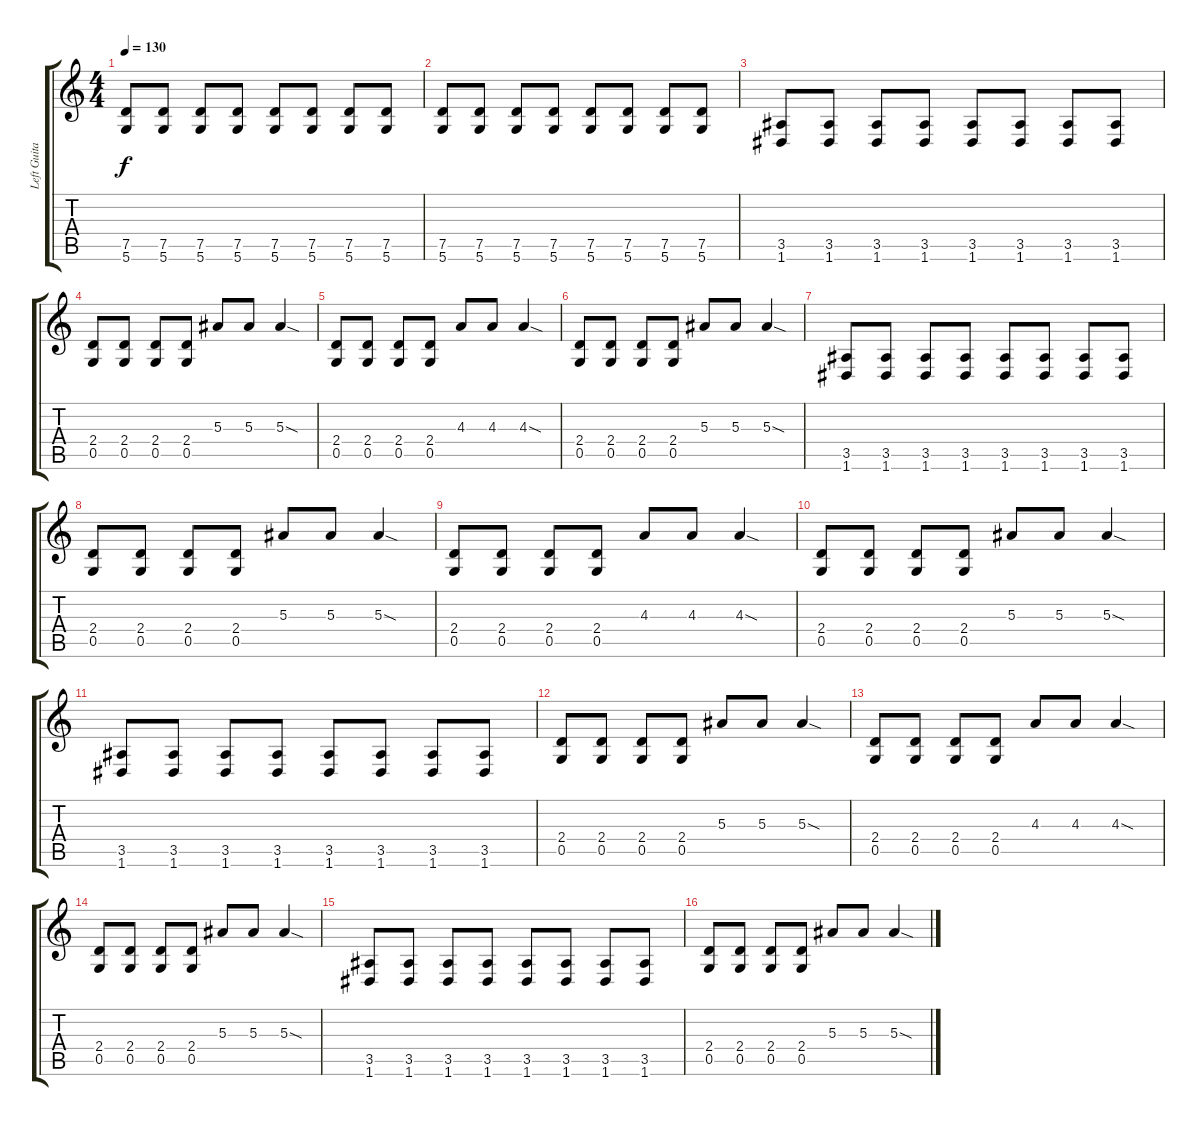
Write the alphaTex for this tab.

\track ("Left Guitar" "Left Guita") {instrument distortionguitar}
\staff {score tabs}
\tuning (D4 A3 F3 C3 G2 D2) {hide}
\ts (4 4)
\tempo 130
\clef g2
\ks c
(7.5 5.6).8{dy f} (7.5 5.6).8 (7.5 5.6).8 (7.5 5.6).8 (7.5 5.6).8 (7.5 5.6).8 (7.5 5.6).8 (7.5 5.6).8 |
(7.5 5.6).8 (7.5 5.6).8 (7.5 5.6).8 (7.5 5.6).8 (7.5 5.6).8 (7.5 5.6).8 (7.5 5.6).8 (7.5 5.6).8 |
(3.5 1.6).8 (3.5 1.6).8 (3.5 1.6).8 (3.5 1.6).8 (3.5 1.6).8 (3.5 1.6).8 (3.5 1.6).8 (3.5 1.6).8 |
(2.4 0.5).8 (2.4 0.5).8 (2.4 0.5).8 (2.4 0.5).8 5.3.8 5.3.8 5.3{sod}.4 |
(2.4 0.5).8 (2.4 0.5).8 (2.4 0.5).8 (2.4 0.5).8 4.3.8 4.3.8 4.3{sod}.4 |
(2.4 0.5).8 (2.4 0.5).8 (2.4 0.5).8 (2.4 0.5).8 5.3.8 5.3.8 5.3{sod}.4 |
(3.5 1.6).8 (3.5 1.6).8 (3.5 1.6).8 (3.5 1.6).8 (3.5 1.6).8 (3.5 1.6).8 (3.5 1.6).8 (3.5 1.6).8 |
(2.4 0.5).8 (2.4 0.5).8 (2.4 0.5).8 (2.4 0.5).8 5.3.8 5.3.8 5.3{sod}.4 |
(2.4 0.5).8 (2.4 0.5).8 (2.4 0.5).8 (2.4 0.5).8 4.3.8 4.3.8 4.3{sod}.4 |
(2.4 0.5).8 (2.4 0.5).8 (2.4 0.5).8 (2.4 0.5).8 5.3.8 5.3.8 5.3{sod}.4 |
(3.5 1.6).8 (3.5 1.6).8 (3.5 1.6).8 (3.5 1.6).8 (3.5 1.6).8 (3.5 1.6).8 (3.5 1.6).8 (3.5 1.6).8 |
(2.4 0.5).8 (2.4 0.5).8 (2.4 0.5).8 (2.4 0.5).8 5.3.8 5.3.8 5.3{sod}.4 |
(2.4 0.5).8 (2.4 0.5).8 (2.4 0.5).8 (2.4 0.5).8 4.3.8 4.3.8 4.3{sod}.4 |
(2.4 0.5).8 (2.4 0.5).8 (2.4 0.5).8 (2.4 0.5).8 5.3.8 5.3.8 5.3{sod}.4 |
(3.5 1.6).8 (3.5 1.6).8 (3.5 1.6).8 (3.5 1.6).8 (3.5 1.6).8 (3.5 1.6).8 (3.5 1.6).8 (3.5 1.6).8 |
(2.4 0.5).8 (2.4 0.5).8 (2.4 0.5).8 (2.4 0.5).8 5.3.8 5.3.8 5.3{sod}.4
